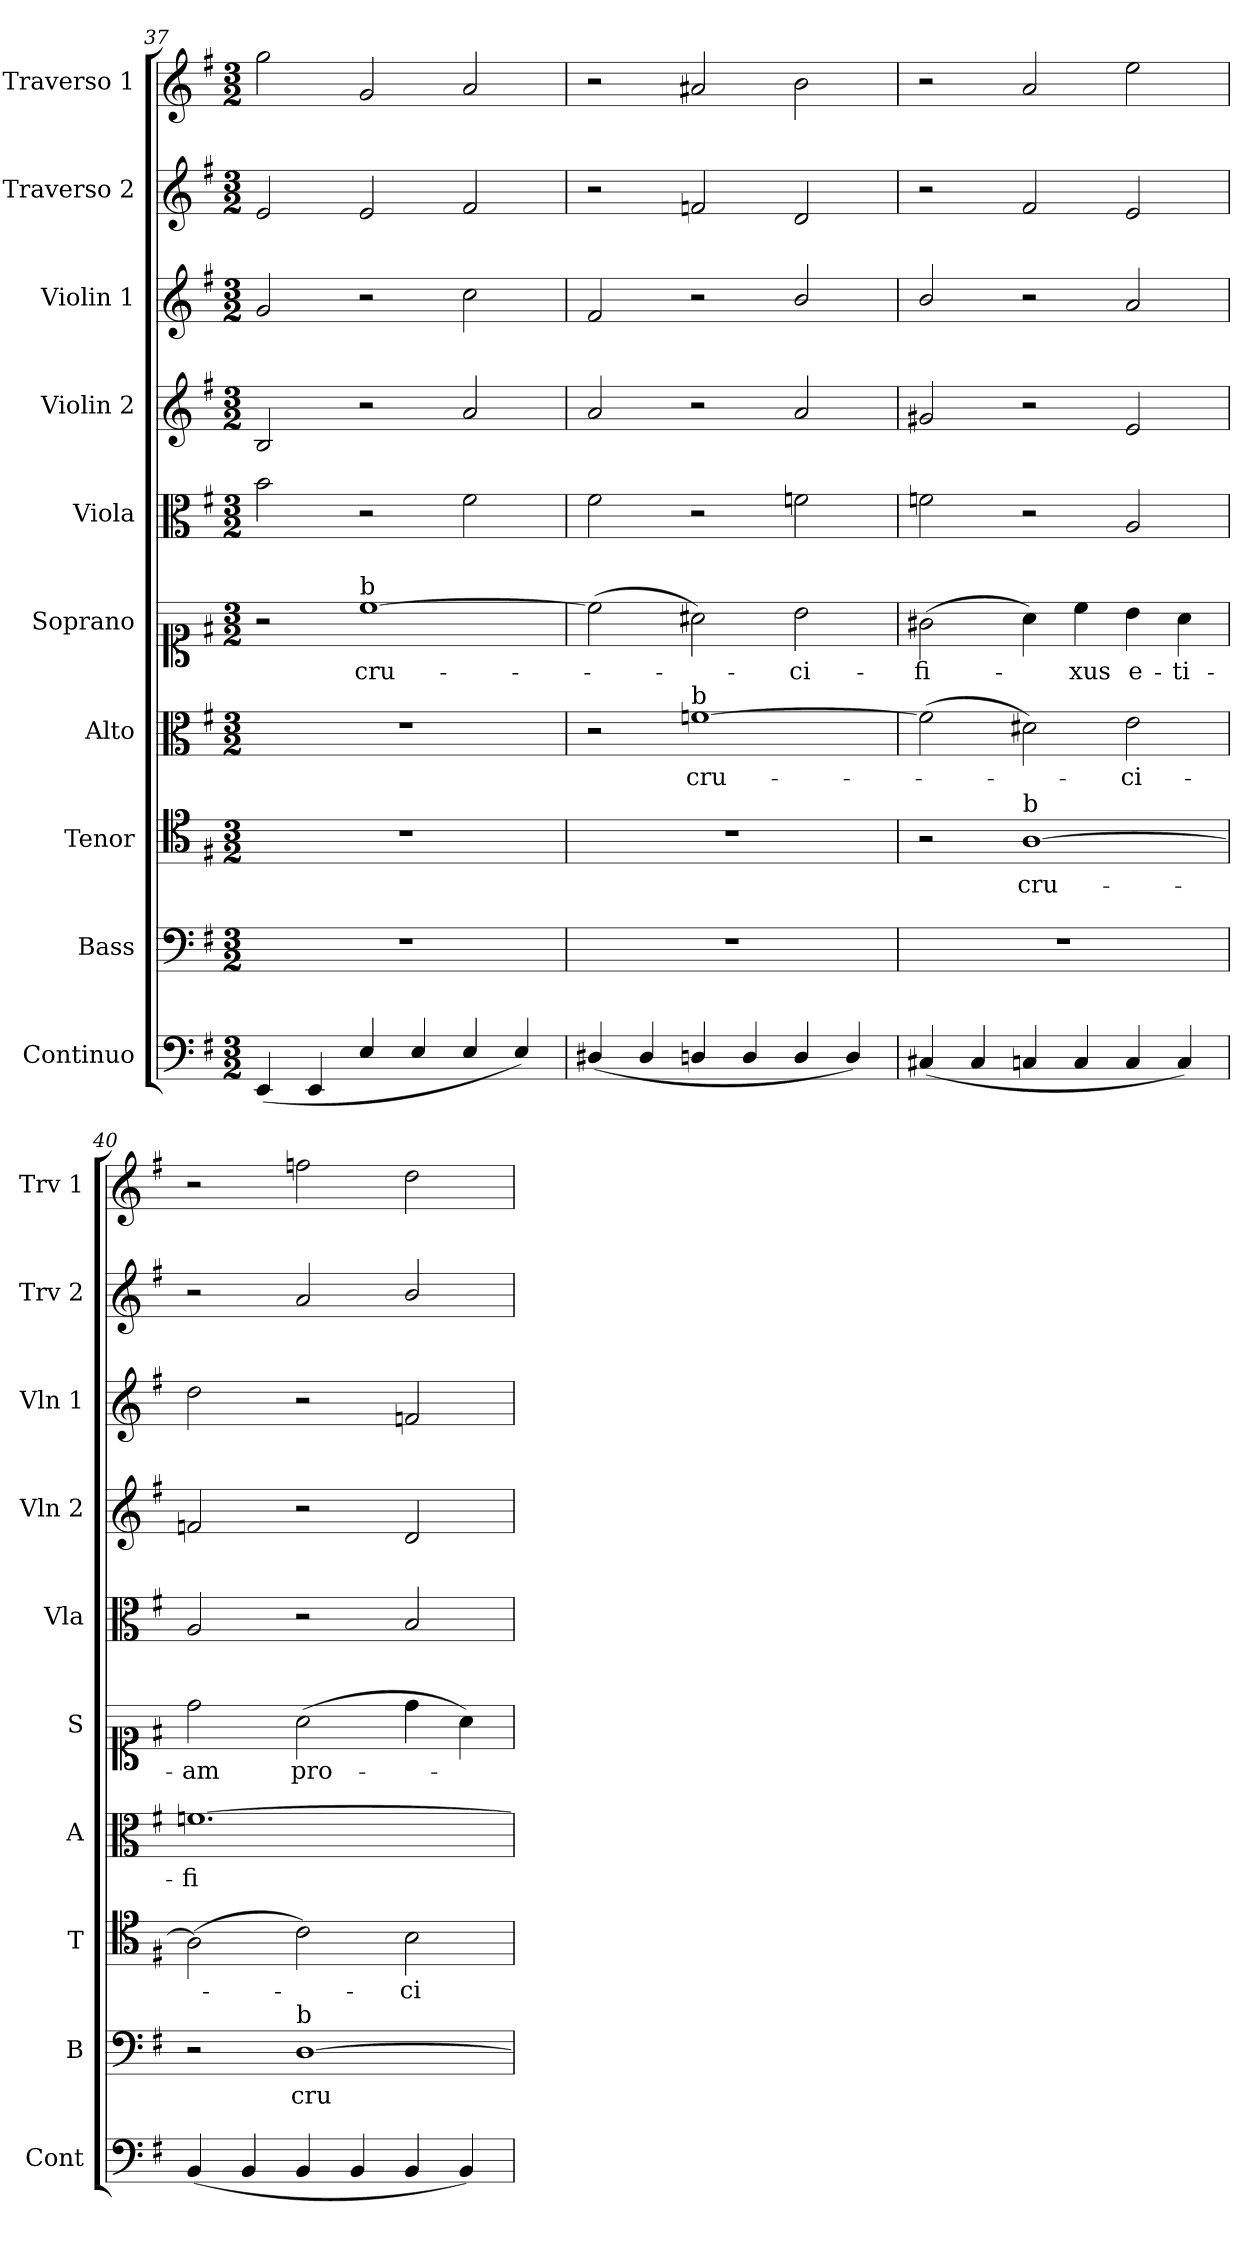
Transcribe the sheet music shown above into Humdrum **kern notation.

**kern	**kern	**text	**kern	**text	**kern	**text	**kern	**text	**kern	**kern	**kern	**kern	**kern
*part10	*part9	*part9	*part8	*part8	*part7	*part7	*part6	*part6	*part5	*part4	*part3	*part2	*part1
*staff10	*staff9	*staff9	*staff8	*staff8	*staff7	*staff7	*staff6	*staff6	*staff5	*staff4	*staff3	*staff2	*staff1
*I"Continuo	*I"Bass	*	*I"Tenor	*	*I"Alto	*	*I"Soprano	*	*I"Viola	*I"Violin 2	*I"Violin 1	*I"Traverso 2	*I"Traverso 1
*I'Cont	*I'B	*	*I'T	*	*I'A	*	*I'S	*	*I'Vla	*I'Vln 2	*I'Vln 1	*I'Trv 2	*I'Trv 1
*clefF4	*clefF4	*	*clefC4	*	*clefC3	*	*clefC1	*	*clefC3	*clefG2	*clefG2	*clefG2	*clefG2
*k[f#]	*k[f#]	*	*k[f#]	*	*k[f#]	*	*k[f#]	*	*k[f#]	*k[f#]	*k[f#]	*k[f#]	*k[f#]
*M3/2	*M3/2	*	*M3/2	*	*M3/2	*	*M3/2	*	*M3/2	*M3/2	*M3/2	*M3/2	*M3/2
=37	=37	=37	=37	=37	=37	=37	=37	=37	=37	=37	=37	=37	=37
(4EE/	1.r	.	1.r	.	1.r	.	2r	.	2b\	2B/	2g/	2e/	2gg\
4EE/	.	.	.	.	.	.	.	.	.	.	.	.	.
!	!	!	!	!	!	!	!LO:TX:a:t=b	!	!	!	!	!	!
!	!	!	!	!	!	!	!	!LO:LY:b	!	!	!	!	!
4E/	.	.	.	.	.	.	[1cc	cru-	2r	2r	2r	2e/	2g/
4E/	.	.	.	.	.	.	.	.	.	.	.	.	.
4E/	.	.	.	.	.	.	.	.	2f#\	2a/	2cc\	2f#/	2a/
4E/)	.	.	.	.	.	.	.	.	.	.	.	.	.
=38	=38	=38	=38	=38	=38	=38	=38	=38	=38	=38	=38	=38	=38
(4D#X/	1.r	.	1.r	.	2r	.	(2cc\]	.	2f#\	2a/	2f#/	2r	2r
4D#/	.	.	.	.	.	.	.	.	.	.	.	.	.
!	!	!	!	!	!LO:TX:a:t=b	!	!	!	!	!	!	!	!
!	!	!	!	!	!	!LO:LY:b	!	!	!	!	!	!	!
4Dn/	.	.	.	.	[1fn	cru-	2a#X\)	.	2r	2r	2r	2fn/	2a#X/
4D/	.	.	.	.	.	.	.	.	.	.	.	.	.
!	!	!	!	!	!	!	!	!LO:LY:b	!	!	!	!	!
4D/	.	.	.	.	.	.	2b\	-ci-	2fn\	2a/	2b/	2d/	2b\
4D/)	.	.	.	.	.	.	.	.	.	.	.	.	.
=39	=39	=39	=39	=39	=39	=39	=39	=39	=39	=39	=39	=39	=39
!	!	!	!	!	!	!	!	!LO:LY:b	!	!	!	!	!
(4C#X/	1.r	.	2r	.	(2f\]	.	(2g#X\	-fi-	2fn\	2g#X/	2b/	2r	2r
4C#/	.	.	.	.	.	.	.	.	.	.	.	.	.
!	!	!	!LO:TX:a:t=b	!	!	!	!	!	!	!	!	!	!
!	!	!	!	!LO:LY:b	!	!	!	!	!	!	!	!	!
4Cn/	.	.	[1A	cru-	2d#X\)	.	4a\)	.	2r	2r	2r	2f#/	2a/
!	!	!	!	!	!	!	!	!LO:LY:b	!	!	!	!	!
4C/	.	.	.	.	.	.	4cc\	-xus	.	.	.	.	.
!	!	!	!	!	!	!LO:LY:b	!	!LO:LY:b	!	!	!	!	!
4C/	.	.	.	.	2e\	-ci-	4b\	e-	2A/	2e/	2a/	2e/	2ee\
!	!	!	!	!	!	!	!	!LO:LY:b	!	!	!	!	!
4C/)	.	.	.	.	.	.	4a\	-ti-	.	.	.	.	.
=40	=40	=40	=40	=40	=40	=40	=40	=40	=40	=40	=40	=40	=40
!	!	!	!	!	!	!LO:LY:b	!	!LO:LY:b	!	!	!	!	!
(4BB/	2r	.	(2A\]	.	[1.fn	-fi-	2dd\	-am	2A/	2fn/	2dd\	2r	2r
4BB/	.	.	.	.	.	.	.	.	.	.	.	.	.
!	!LO:TX:a:t=b	!	!	!	!	!	!	!	!	!	!	!	!
!	!	!LO:LY:b	!	!	!	!	!	!LO:LY:b	!	!	!	!	!
4BB/	[1D	cru-	2c\)	.	.	.	(2a\	pro-	2r	2r	2r	2a/	2ffn\
4BB/	.	.	.	.	.	.	.	.	.	.	.	.	.
!	!	!	!	!LO:LY:b	!	!	!	!	!	!	!	!	!
4BB/	.	.	2B\	-ci-	.	.	4dd\	.	2B/	2d/	2fn/	2b/	2dd\
4BB/)	.	.	.	.	.	.	4a\)	.	.	.	.	.	.
=	=	=	=	=	=	=	=	=	=	=	=	=	=
*-	*-	*-	*-	*-	*-	*-	*-	*-	*-	*-	*-	*-	*-
